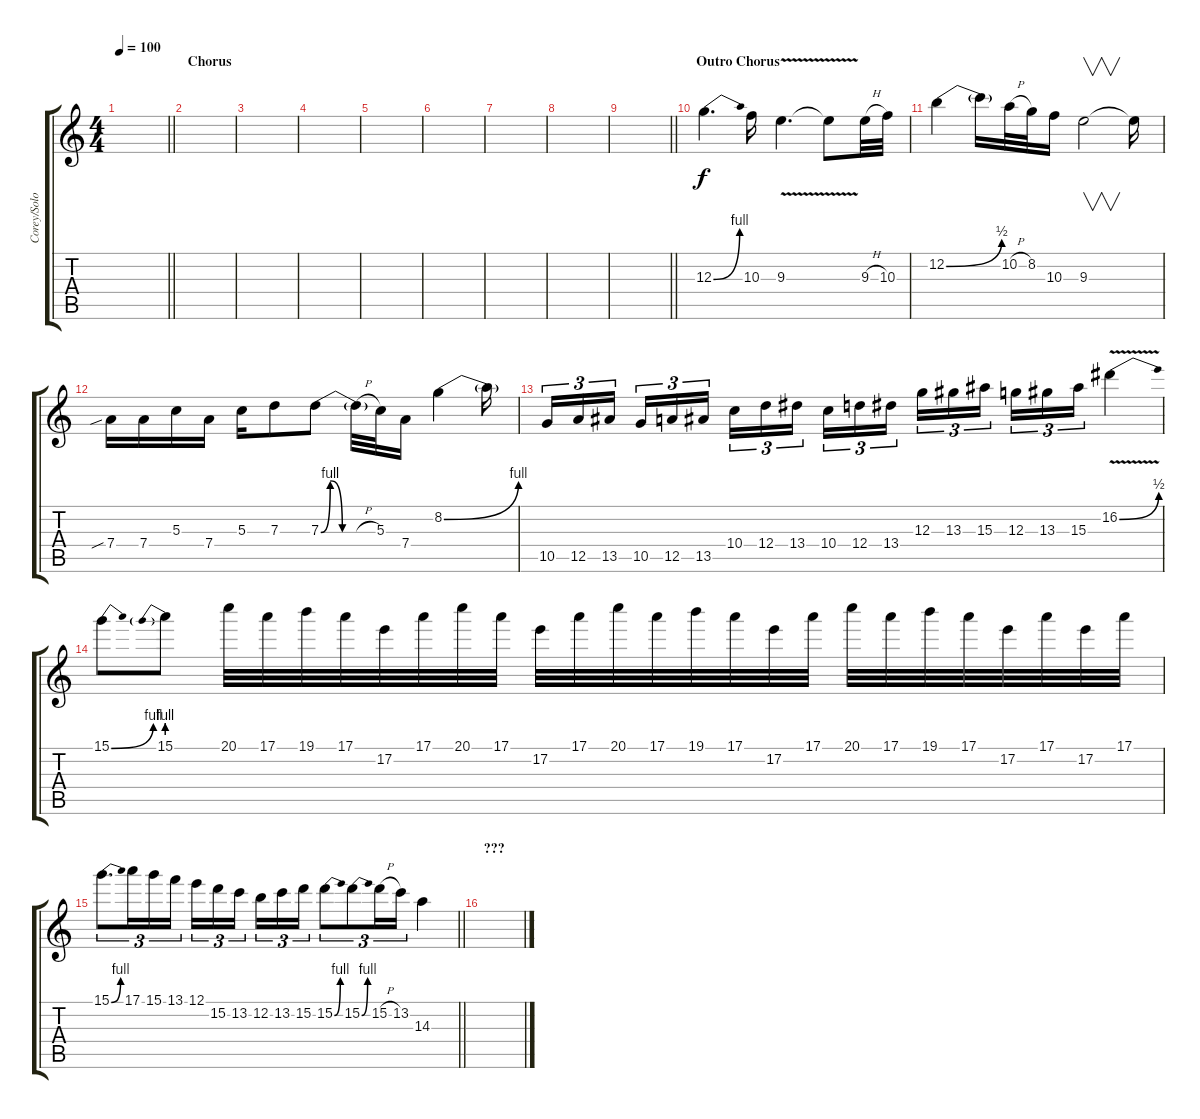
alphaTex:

\track ("Corey/Solo" "Corey/Solo") {instrument distortionguitar}
\staff {score tabs}
\tuning (E4 B3 G3 D3 A2 E2) {hide}
\ts (4 4)
\tempo 100
\clef g2
\barLineRight lightlight
\ks c
|
\section ("" "Chorus")
|
|
|
|
|
|
|
\barLineRight lightlight
|
\section ("" "Outro Chorus")
12.3{be (bend 0 0 60 4)}.4{d volume 14} 10.3.16 9.3{v}.4{d} 9.3{t}.8 9.3{h}.32 10.3.32 |
12.2{be (bend 0 0 60 2)}.4 12.2{t}.16 10.2{h}.32 8.2.32 10.3.16 9.3.2{v} 9.3{t}.16 |
7.4{sib}.16 7.4.16 5.3.16 7.4.16 5.3.16 7.3.8 7.3{be (custom 0 0 10 4 23 0 60 0)}.8 7.3{h t}.32 5.3.32 7.4.16 8.2{be (bend 0 0 60 4)}.4 8.2{t}.16 |
10.5.16{tu (3 2)} 12.5.16{tu (3 2)} 13.5.16{tu (3 2) beam splitsecondary} 10.5.16{tu (3 2)} 12.5.16{tu (3 2)} 13.5.16{tu (3 2)} 10.4.16{tu (3 2)} 12.4.16{tu (3 2)} 13.4.16{tu (3 2) beam splitsecondary} 10.4.16{tu (3 2)} 12.4.16{tu (3 2)} 13.4.16{tu (3 2)} 12.3.16{tu (3 2)} 13.3.16{tu (3 2)} 15.3.16{tu (3 2) beam splitsecondary} 12.3.16{tu (3 2)} 13.3.16{tu (3 2)} 15.3.16{tu (3 2)} 16.2{be (bend 0 0 60 2) v}.4 |
15.1{be (bend 0 0 60 4)}.8 15.1{be (prebend 0 4 60 4)}.8 20.1.32 17.1.32 19.1.32 17.1.32 17.2.32 17.1.32 20.1.32 17.1.32 17.2.32 17.1.32 20.1.32 17.1.32 19.1.32 17.1.32 17.2.32 17.1.32 20.1.32 17.1.32 19.1.32 17.1.32 17.2.32 17.1.32 17.2.32 17.1.32 |
\barLineRight lightlight
15.1{be (bend 0 0 60 4)}.8{d tu (3 2)} 17.1.16{tu (3 2)} 15.1.16{tu (3 2)} 13.1.16{tu (3 2)} 12.1.16{tu (3 2)} 15.2.16{tu (3 2)} 13.2.16{tu (3 2) beam splitsecondary} 12.2.16{tu (3 2)} 13.2.16{tu (3 2)} 15.2.16{tu (3 2)} 15.2{be (bend 0 0 60 4)}.8{tu (3 2)} 15.2{be (bend 0 0 60 4)}.8{tu (3 2)} 15.2{h}.16{tu (3 2)} 13.2.16{tu (3 2)} 14.3.4 |
\section ("" "???")
